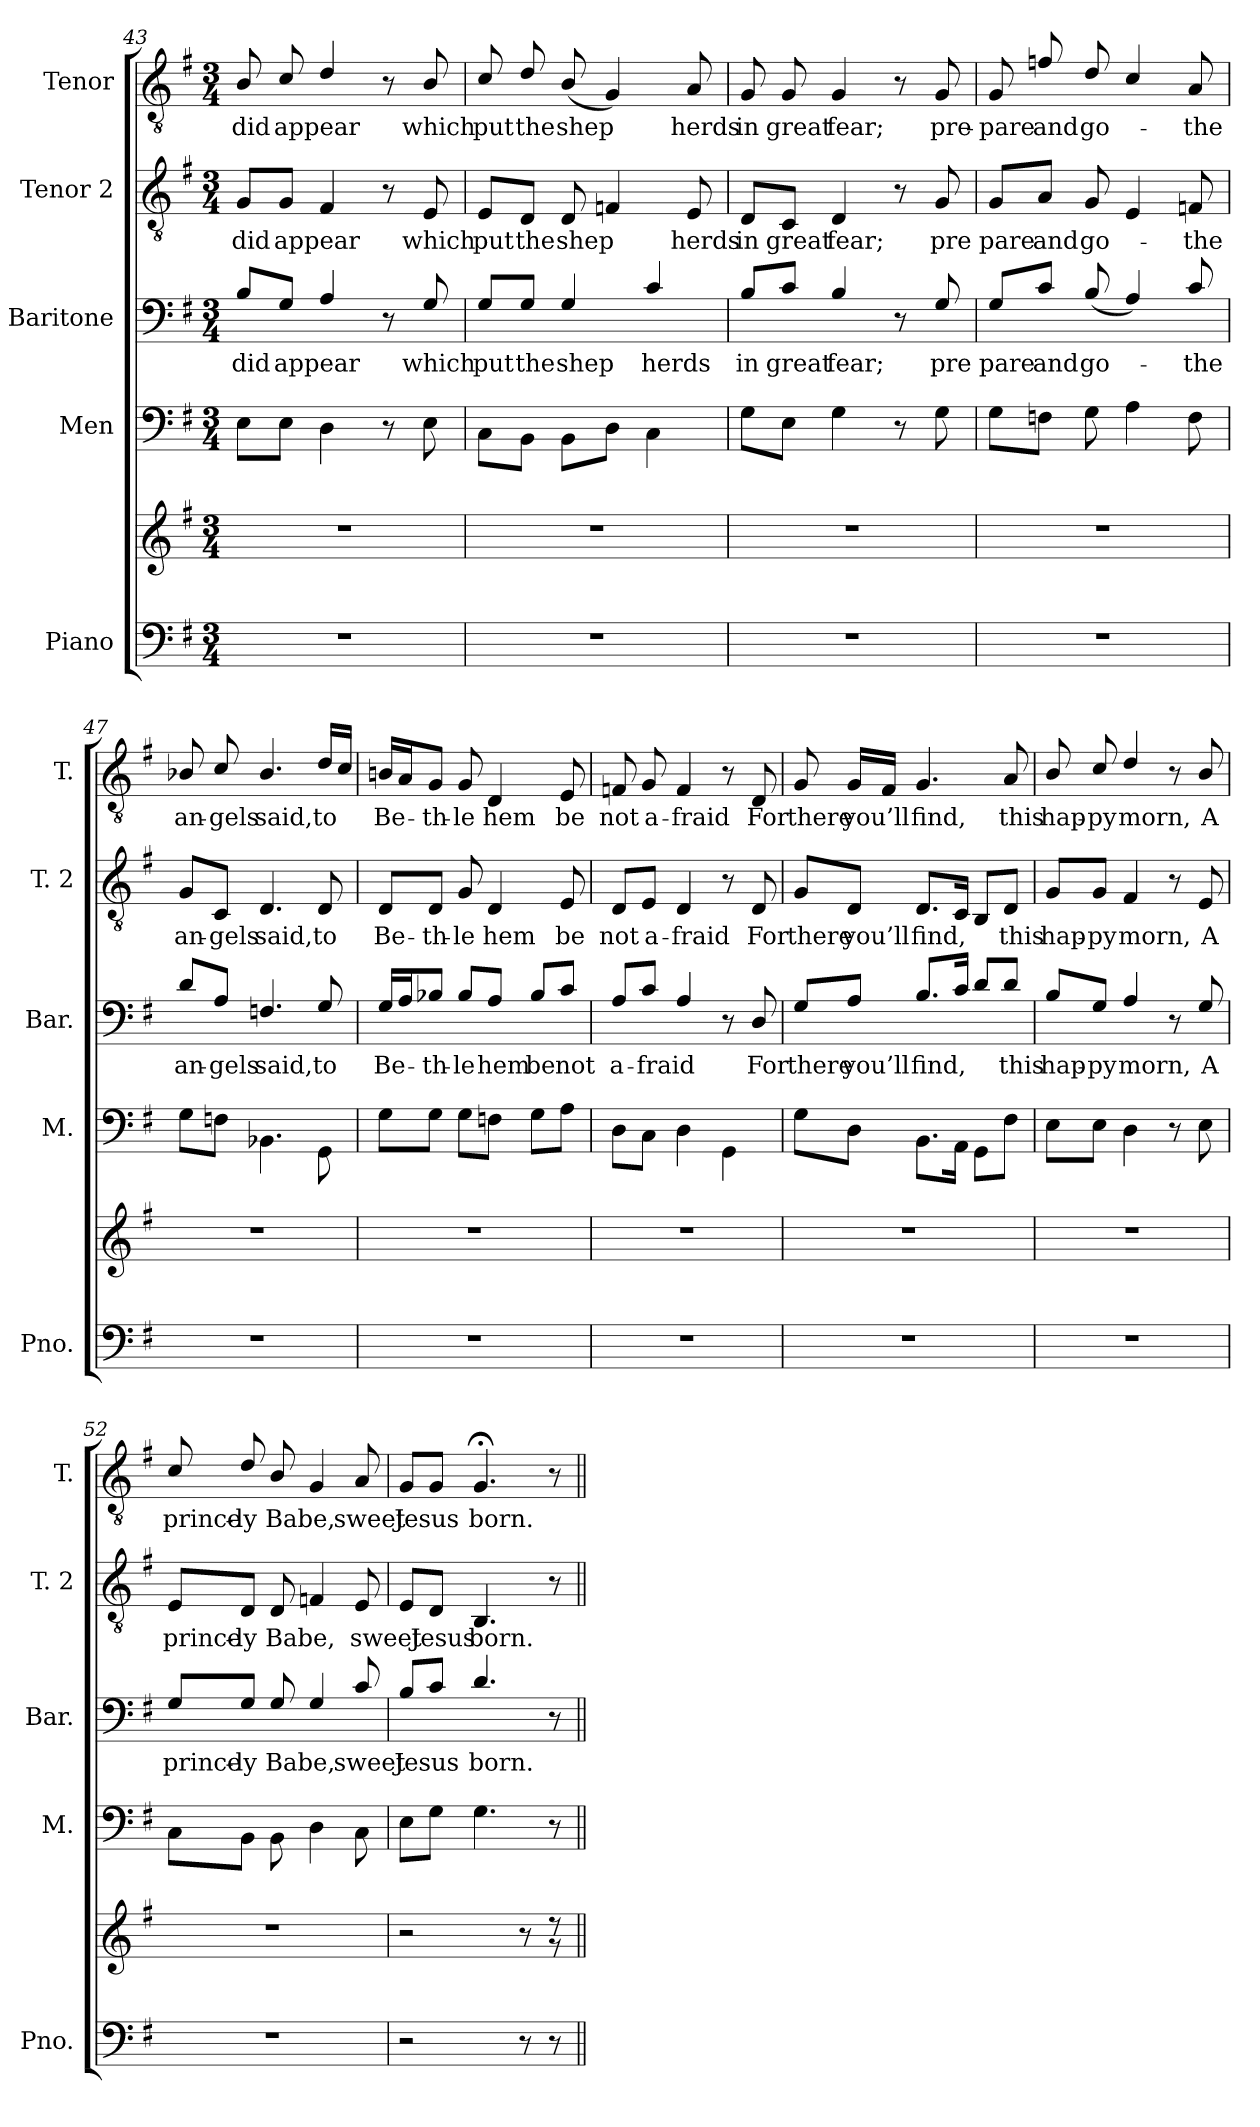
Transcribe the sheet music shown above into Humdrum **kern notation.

**kern	**kern	**kern	**kern	**text	**kern	**text	**kern	**text
*part5	*part5	*part4	*part3	*part3	*part2	*part2	*part1	*part1
*staff6	*staff5	*staff4	*staff3	*staff3	*staff2	*staff2	*staff1	*staff1
*I"Piano	*	*I"Men	*I"Baritone	*	*I"Tenor 2	*	*I"Tenor	*
*I'Pno.	*	*I'M.	*I'Bar.	*	*I'T. 2	*	*I'T.	*
*clefF4	*clefG2	*clefF4	*clefF4	*	*clefGv2	*	*clefGv2	*
*k[f#]	*k[f#]	*k[f#]	*k[f#]	*	*k[f#]	*	*k[f#]	*
*G:	*G:	*G:	*G:	*	*G:	*	*G:	*
*M3/4	*M3/4	*M3/4	*M3/4	*	*M3/4	*	*M3/4	*
=43	=43	=43	=43	=43	=43	=43	=43	=43
!	!	!	!	!LO:LY:b	!	!LO:LY:b	!	!LO:LY:b
2.r	2.r	8E\L	8B/L	did	8G/L	did	8B/	did
!	!	!	!	!LO:LY:b	!	!LO:LY:b	!	!LO:LY:b
.	.	8E\J	8G/J	appear	8G/J	appear	8c/	appear
.	.	4D\	4A/	.	4F#/	.	4d/	.
.	.	8r	8r	.	8r	.	8r	.
!	!	!	!	!LO:LY:b	!	!LO:LY:b	!	!LO:LY:b
.	.	8E\	8G/	which	8E/	which	8B/	which
=44	=44	=44	=44	=44	=44	=44	=44	=44
!	!	!	!	!LO:LY:b	!	!LO:LY:b	!	!LO:LY:b
2.r	2.r	8C\L	8G/L	put	8E/L	put	8c/	put
!	!	!	!	!LO:LY:b	!	!LO:LY:b	!	!LO:LY:b
.	.	8BB\J	8G/J	the	8D/J	the	8d/	the
!	!	!	!	!LO:LY:b	!	!LO:LY:b	!	!LO:LY:b
.	.	8BB\L	4G/	shep	8D/	shep	(8B/	shep
.	.	8D\J	.	.	4Fn/	.	4G/)	.
!	!	!	!	!LO:LY:b	!	!	!	!
.	.	4C\	4c/	herds	.	.	.	.
!	!	!	!	!	!	!LO:LY:b	!	!LO:LY:b
.	.	.	.	.	8E/	herds	8A/	herds
=45	=45	=45	=45	=45	=45	=45	=45	=45
!	!	!	!	!LO:LY:b	!	!LO:LY:b	!	!LO:LY:b
2.r	2.r	8G\L	8B/L	in	8D/L	in	8G/	in
!	!	!	!	!LO:LY:b	!	!LO:LY:b	!	!LO:LY:b
.	.	8E\J	8c/J	great	8C/J	great	8G/	great
!	!	!	!	!LO:LY:b	!	!LO:LY:b	!	!LO:LY:b
.	.	4G\	4B/	fear;	4D/	fear;	4G/	fear;
.	.	8r	8r	.	8r	.	8r	.
!	!	!	!	!LO:LY:b	!	!LO:LY:b	!	!LO:LY:b
.	.	8G\	8G/	pre	8G/	pre	8G/	pre-
!!LO:LB:g=z
=46	=46	=46	=46	=46	=46	=46	=46	=46
!	!	!	!	!LO:LY:b	!	!LO:LY:b	!	!LO:LY:b
2.r	2.r	8G\L	8G/L	-pare	8G/L	-pare	8G/	-pare
!	!	!	!	!LO:LY:b	!	!LO:LY:b	!	!LO:LY:b
.	.	8Fn\J	8c/J	and	8A/J	and	8fn/	and
!	!	!	!	!LO:LY:b	!	!LO:LY:b	!	!LO:LY:b
.	.	8G\	(8B/	go-	8G/	go-	8d/	go-
.	.	4A\	4A/)	.	4E/	.	4c/	.
!	!	!	!	!LO:LY:b	!	!LO:LY:b	!	!LO:LY:b
.	.	8F\	8c/	-the	8Fn/	-the	8A/	-the
=47	=47	=47	=47	=47	=47	=47	=47	=47
!	!	!	!	!LO:LY:b	!	!LO:LY:b	!	!LO:LY:b
2.r	2.r	8G\L	8d/L	an-	8G/L	an-	8B-X/	an-
!	!	!	!	!LO:LY:b	!	!LO:LY:b	!	!LO:LY:b
.	.	8Fn\J	8A/J	-gels	8C/J	-gels	8c/	-gels
!	!	!	!	!LO:LY:b	!	!LO:LY:b	!	!LO:LY:b
.	.	4.BB-X\	4.Fn/	said,	4.D/	said,	4.B-/	said,
!	!	!	!	!LO:LY:b	!	!LO:LY:b	!	!LO:LY:b
.	.	8GG\	8G/	to	8D/	to	16d/LL	to
.	.	.	.	.	.	.	16c/JJ	.
=48	=48	=48	=48	=48	=48	=48	=48	=48
!	!	!	!	!LO:LY:b	!	!LO:LY:b	!	!LO:LY:b
2.r	2.r	8G\L	16G/LL	Be-	8D/L	Be-	16Bn/LL	Be-
.	.	.	16A/J	.	.	.	16A/J	.
!	!	!	!	!LO:LY:b	!	!LO:LY:b	!	!LO:LY:b
.	.	8G\J	8B-X/J	-th-	8D/J	-th-	8G/J	-th-
!	!	!	!	!LO:LY:b	!	!LO:LY:b	!	!LO:LY:b
.	.	8G\L	8B-/L	-le	8G/	-le	8G/	-le
!	!	!	!	!LO:LY:b	!	!LO:LY:b	!	!LO:LY:b
.	.	8Fn\J	8A/J	hem	4D/	hem	4D/	hem
!	!	!	!	!LO:LY:b	!	!	!	!
.	.	8G\L	8B-/L	be	.	.	.	.
!	!	!	!	!LO:LY:b	!	!LO:LY:b	!	!LO:LY:b
.	.	8A\J	8c/J	not	8E/	be	8E/	be
=49	=49	=49	=49	=49	=49	=49	=49	=49
!	!	!	!	!LO:LY:b	!	!LO:LY:b	!	!LO:LY:b
2.r	2.r	8D\L	8A/L	a-	8D/L	not	8Fn/	not
!	!	!	!	!LO:LY:b	!	!LO:LY:b	!	!LO:LY:b
.	.	8C\J	8c/J	-fraid	8E/J	a-	8G/	a-
!	!	!	!	!	!	!LO:LY:b	!	!LO:LY:b
.	.	4D\	4A/	.	4D/	-fraid	4F/	-fraid
.	.	4GG\	8r	.	8r	.	8r	.
!	!	!	!	!LO:LY:b	!	!LO:LY:b	!	!LO:LY:b
.	.	.	8D/	For	8D/	For	8D/	For
=50	=50	=50	=50	=50	=50	=50	=50	=50
!	!	!	!	!LO:LY:b	!	!LO:LY:b	!	!LO:LY:b
2.r	2.r	8G\L	8G/L	there	8G/L	there	8G/	there
!	!	!	!	!LO:LY:b	!	!LO:LY:b	!	!LO:LY:b
.	.	8D\J	8A/J	you’ll	8D/J	you’ll	16G/LL	you’ll
.	.	.	.	.	.	.	16F#/JJ	.
!	!	!	!	!LO:LY:b	!	!LO:LY:b	!	!LO:LY:b
.	.	8.BB\L	8.B/L	find,	8.D/L	find,	4.G/	find,
.	.	16AA\Jk	16c/Jk	.	16C/Jk	.	.	.
.	.	8GG\L	8d/L	.	8BB/L	.	.	.
!	!	!	!	!LO:LY:b	!	!LO:LY:b	!	!LO:LY:b
.	.	8F#\J	8d/J	this	8D/J	this	8A/	this
!!LO:PB:g=z
=51	=51	=51	=51	=51	=51	=51	=51	=51
!	!	!	!	!LO:LY:b	!	!LO:LY:b	!	!LO:LY:b
2.r	2.r	8E\L	8B/L	hap-	8G/L	hap-	8B/	hap-
!	!	!	!	!LO:LY:b	!	!LO:LY:b	!	!LO:LY:b
.	.	8E\J	8G/J	-py	8G/J	-py	8c/	-py
!	!	!	!	!LO:LY:b	!	!LO:LY:b	!	!LO:LY:b
.	.	4D\	4A/	morn,	4F#/	morn,	4d/	morn,
.	.	8r	8r	.	8r	.	8r	.
!	!	!	!	!LO:LY:b	!	!LO:LY:b	!	!LO:LY:b
.	.	8E\	8G/	A	8E/	A	8B/	A
=52	=52	=52	=52	=52	=52	=52	=52	=52
!	!	!	!	!LO:LY:b	!	!LO:LY:b	!	!LO:LY:b
2.r	2.r	8C\L	8G/L	prince-	8E/L	prince-	8c/	prince-
!	!	!	!	!LO:LY:b	!	!LO:LY:b	!	!LO:LY:b
.	.	8BB\J	8G/J	-ly	8D/J	-ly	8d/	-ly
!	!	!	!	!LO:LY:b	!	!LO:LY:b	!	!LO:LY:b
.	.	8BB\	8G/	Babe,	8D/	Babe,	8B/	Babe,
.	.	4D\	4G/	.	4Fn/	.	4G/	.
!	!	!	!	!LO:LY:b	!	!LO:LY:b	!	!LO:LY:b
.	.	8C\	8c/	sweet	8E/	sweet	8A/	sweet
=53	=53	=53	=53	=53	=53	=53	=53	=53
*	*^	*	*	*	*	*	*	*
!	!	!	!	!	!LO:LY:b	!	!	!	!LO:LY:b
2r	2r	8ryy	8E\L	8B/L	Jesus	8E/L	.	8G/L	Jesus
!	!	!	!	!	!	!	!LO:LY:b	!	!
*	*v	*v	*	*	*	*	*	*	*
.	.	8G\J	8c/J	.	8D/J	Jesus	8G/J	.
!	!	!	!	!LO:LY:b	!	!LO:LY:b	!	!LO:LY:b
.	.	4.G\	4.d/	born.	4.BB/	born.	4.G;</	born.
8r	8r	.	.	.	.	.	.	.
*	*^	*	*	*	*	*	*	*
8r	8r	8r	8r	8r	.	8r	.	8r	.
*	*v	*v	*	*	*	*	*	*	*
=||	=||	=||	=||	=||	=||	=||	=||	=||
*-	*-	*-	*-	*-	*-	*-	*-	*-
